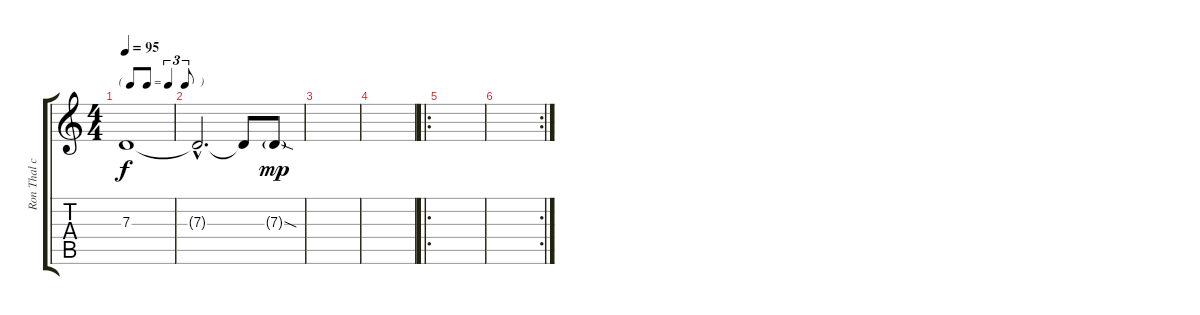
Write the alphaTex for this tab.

\track ("Ron Thal chant bass" "Ron Thal c") {instrument choiraahs}
\staff {score tabs}
\tuning (E4 B3 G3 D3 A2 E2) {hide}
\ts (4 4)
\tf triplet8th
\tempo 95
\clef g2
\ks c
7.3.1{dy f balance 0 instrument choiraahs} |
7.3{hac t}.2{d} 7.3{t}.8 7.3{sod g}.8{dy mp} |
|
|
\ro
|
\rc 2
